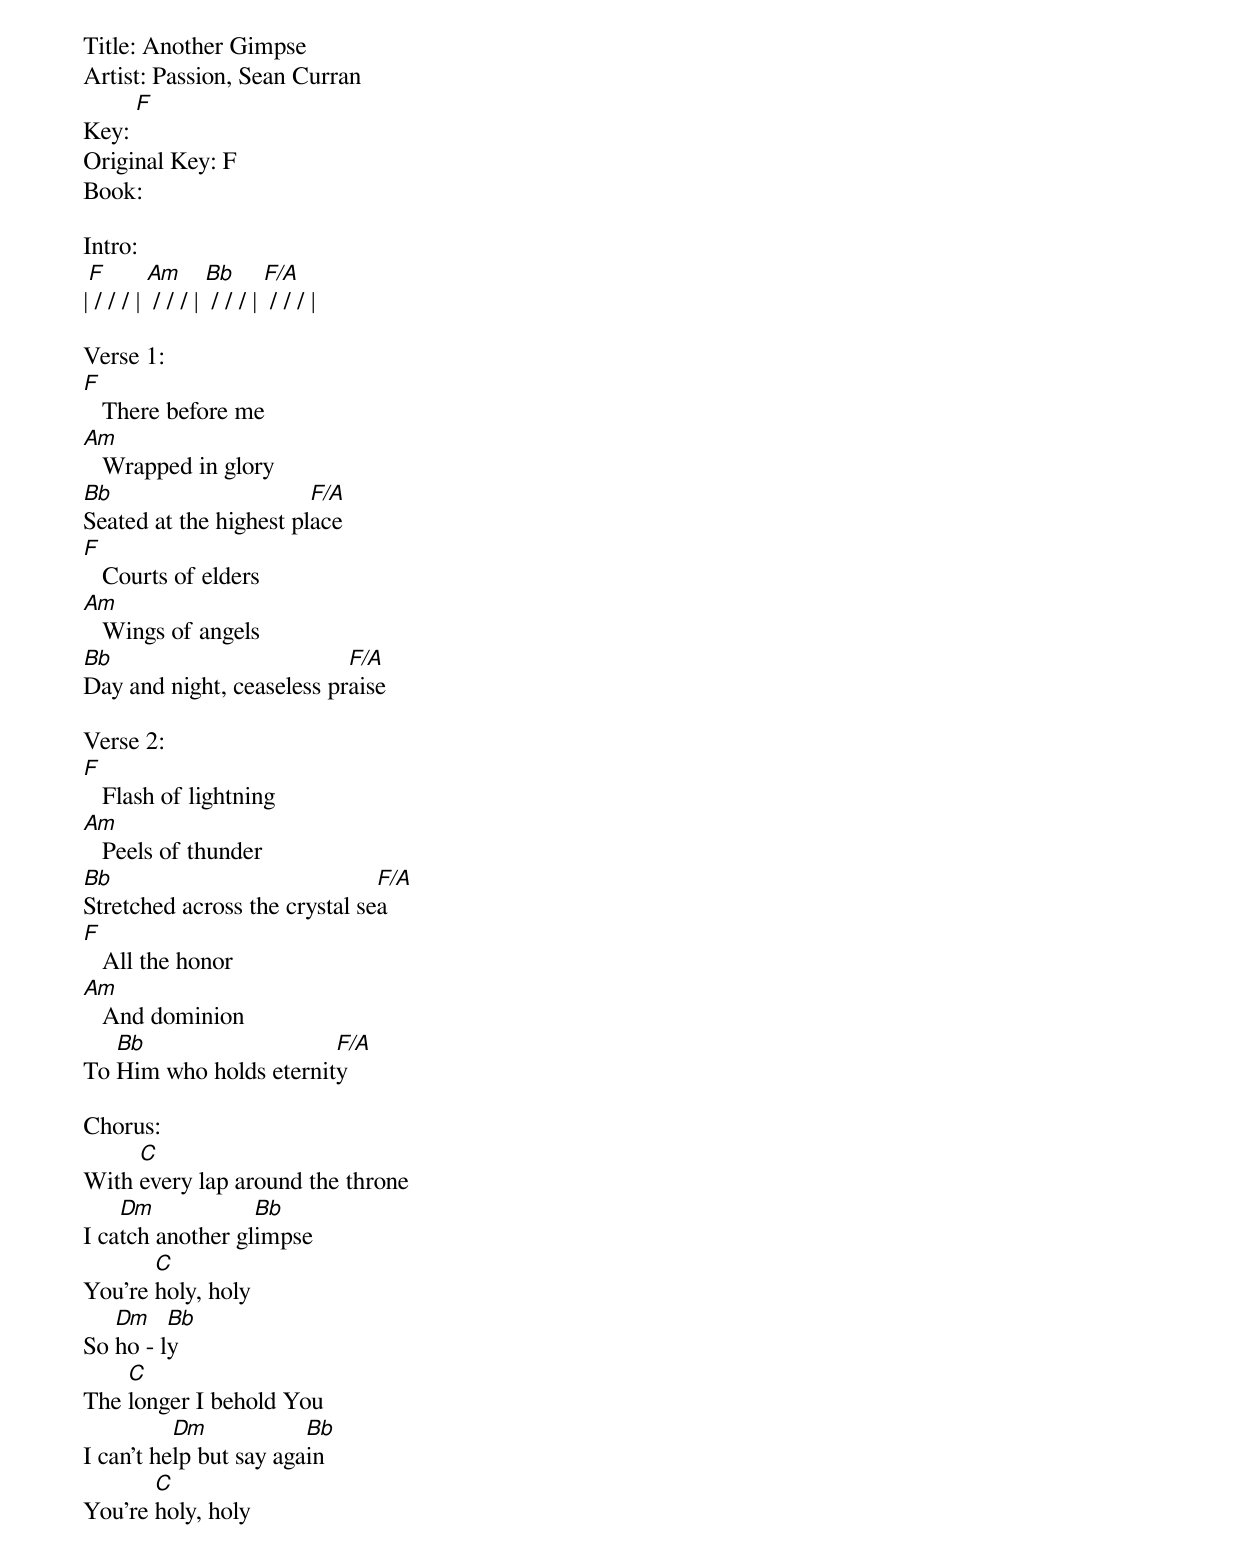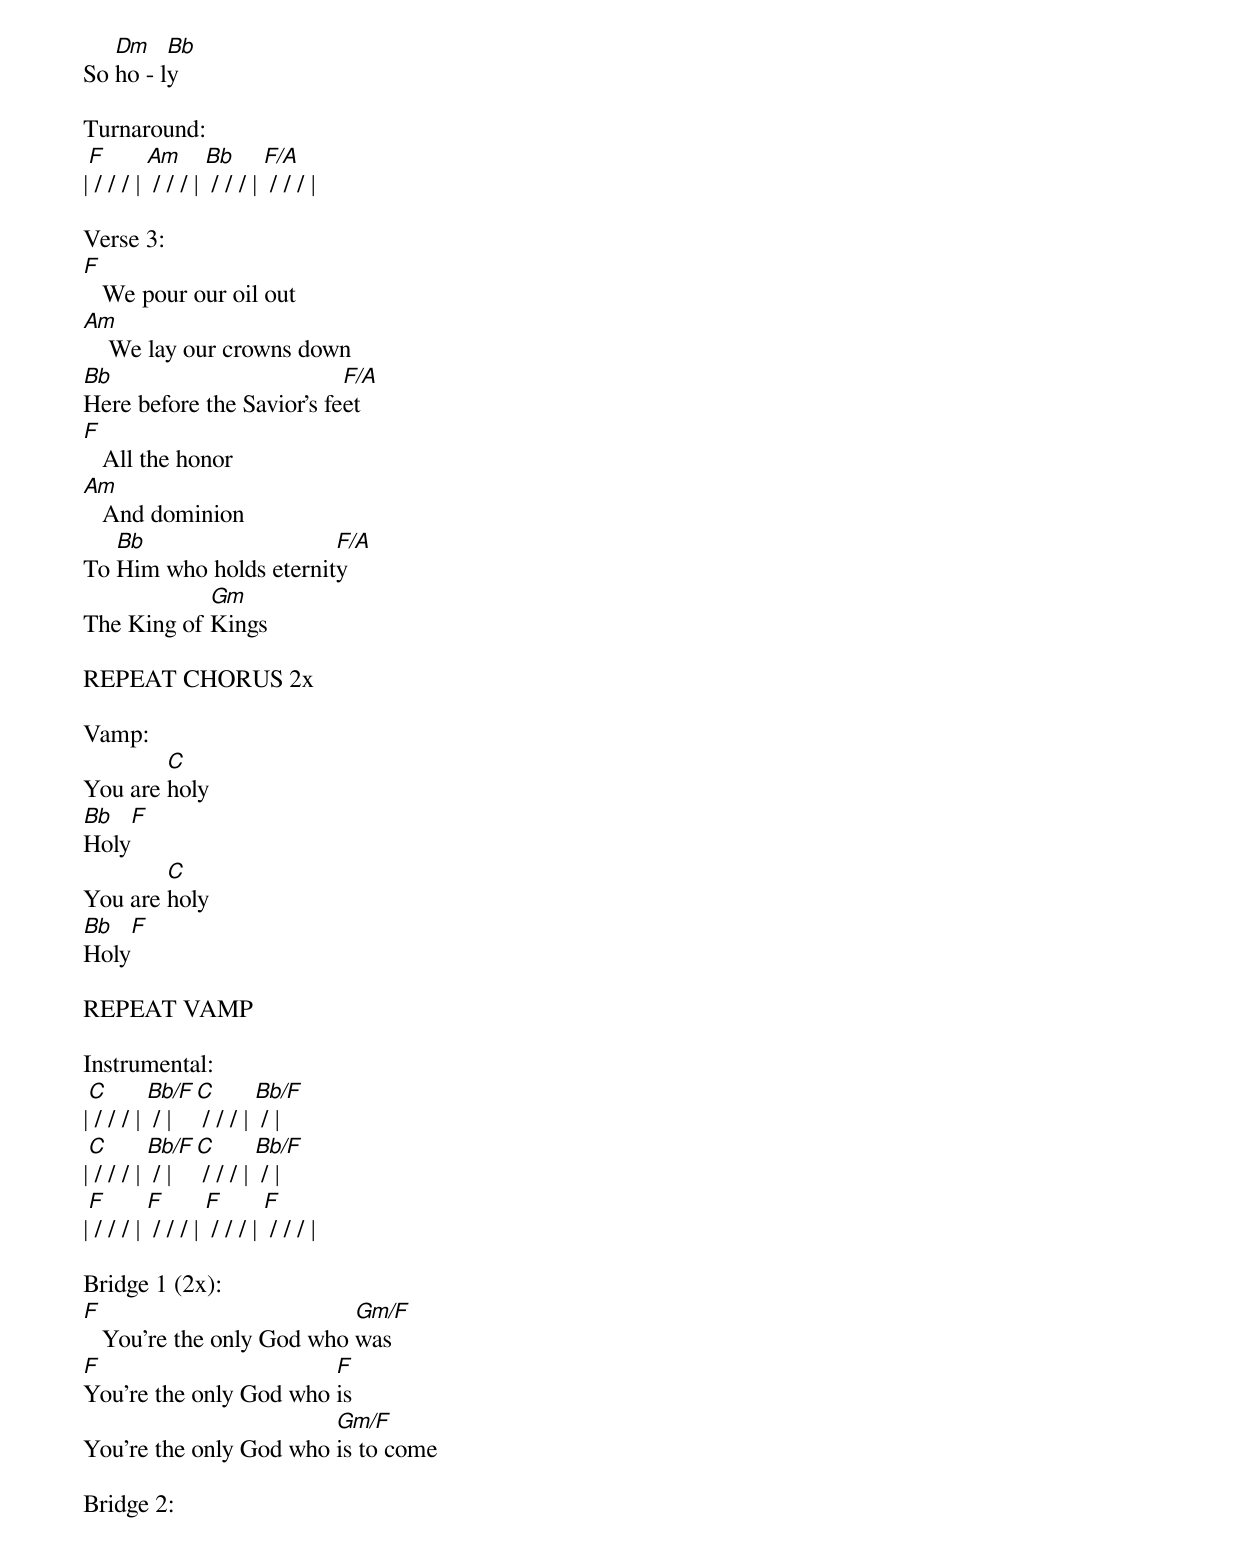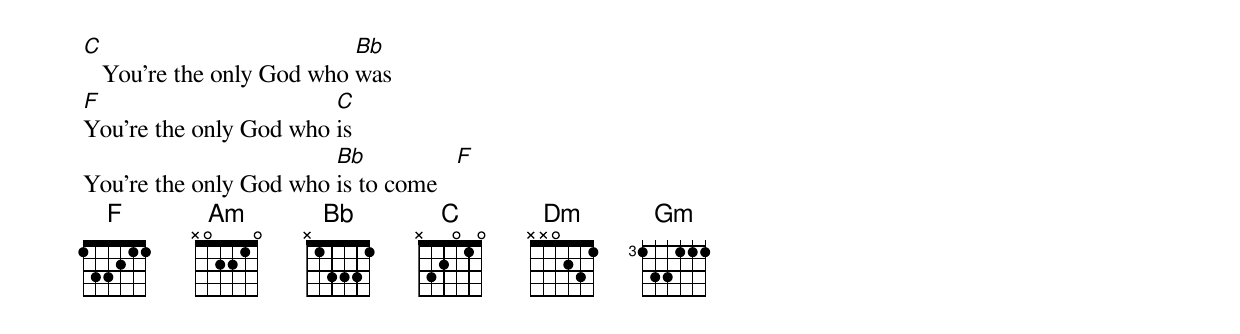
Title: Another Gimpse
Artist: Passion, Sean Curran
Key: [F]
Original Key: F
Book:

Intro:
|[F] / / / | [Am] / / / | [Bb] / / / | [F/A] / / / |

Verse 1:
[F]   There before me
[Am]   Wrapped in glory
[Bb]Seated at the highest pl[F/A]ace
[F]   Courts of elders
[Am]   Wings of angels
[Bb]Day and night, ceaseless pr[F/A]aise

Verse 2:
[F]   Flash of lightning
[Am]   Peels of thunder
[Bb]Stretched across the crystal se[F/A]a
[F]   All the honor
[Am]   And dominion
To [Bb]Him who holds eternit[F/A]y

Chorus:
With [C]every lap around the throne
I ca[Dm]tch another gl[Bb]impse
You're [C]holy, holy
So [Dm]ho - l[Bb]y
The [C]longer I behold You
I can't he[Dm]lp but say aga[Bb]in
You're [C]holy, holy
So [Dm]ho - l[Bb]y

Turnaround:
|[F] / / / | [Am] / / / | [Bb] / / / | [F/A] / / / |

Verse 3:
[F]   We pour our oil out
[Am]    We lay our crowns down
[Bb]Here before the Savior's fe[F/A]et
[F]   All the honor
[Am]   And dominion
To [Bb]Him who holds eternit[F/A]y
The King of [Gm]Kings

REPEAT CHORUS 2x

Vamp:
You are [C]holy
[Bb]Holy[F]
You are [C]holy
[Bb]Holy[F]

REPEAT VAMP

Instrumental:
|[C] / / / | [Bb/F] / | [C] / / / | [Bb/F] / |
|[C] / / / | [Bb/F] / | [C] / / / | [Bb/F] / |
|[F] / / / | [F] / / / | [F] / / / | [F] / / / |

Bridge 1 (2x):
[F]   You're the only God who [Gm/F]was
[F]You're the only God who [F]is
You're the only God who [Gm/F]is to come

Bridge 2:
[C]   You're the only God who [Bb]was
[F]You're the only God who [C]is
You're the only God who [Bb]is to come   [F]
